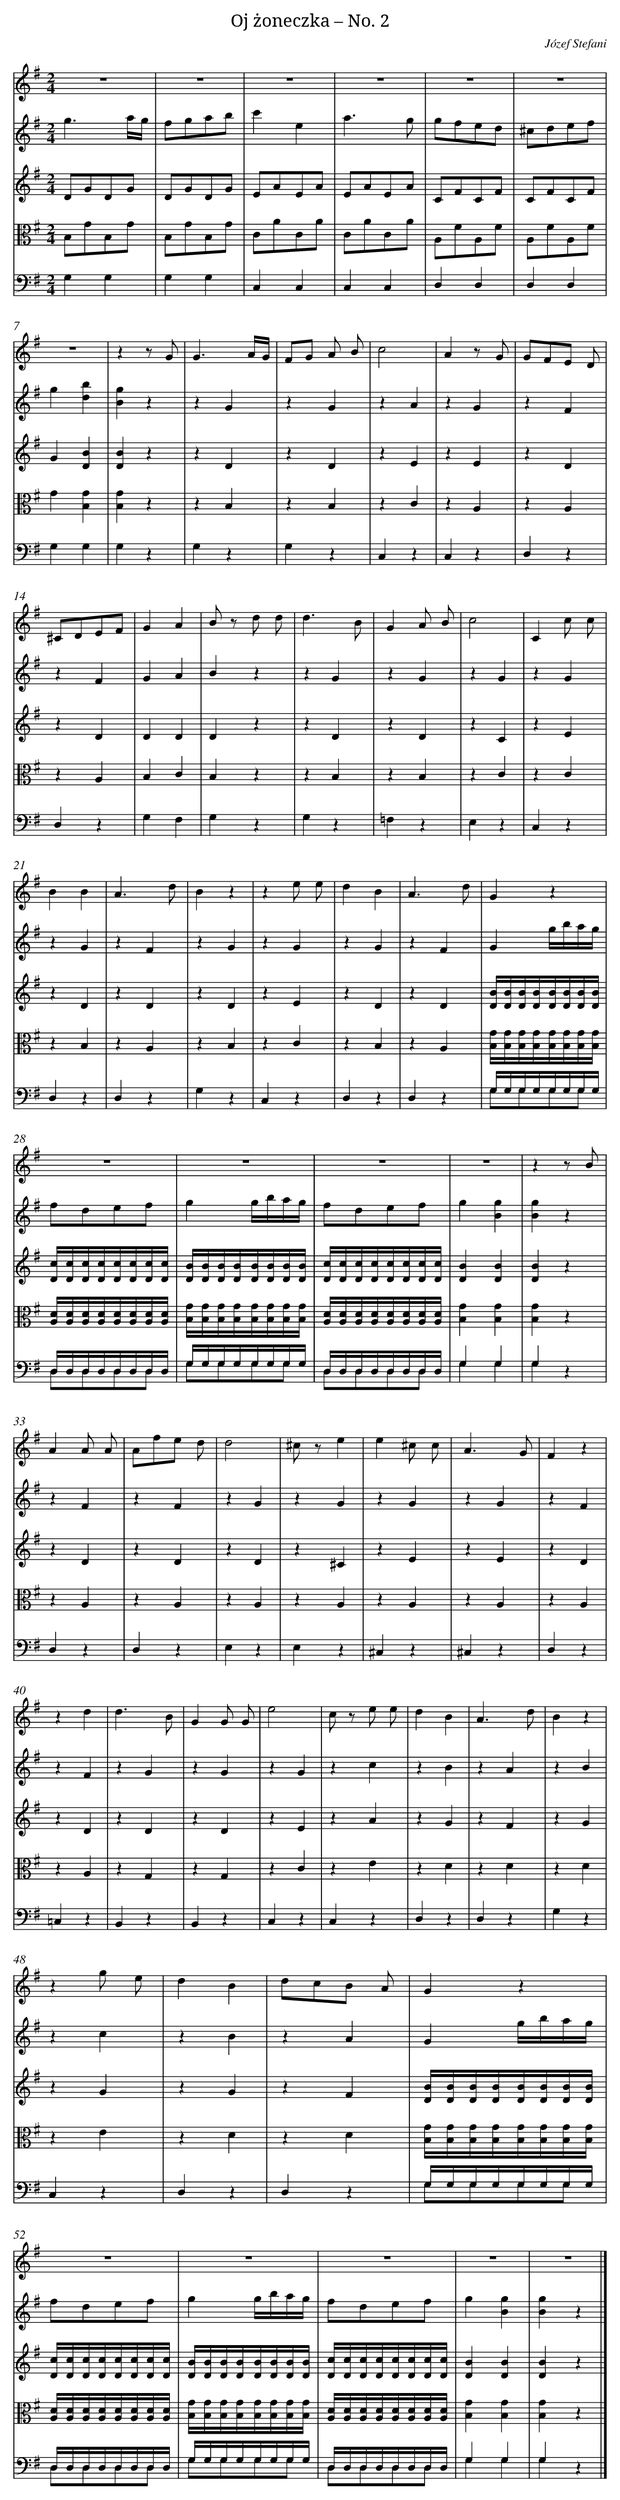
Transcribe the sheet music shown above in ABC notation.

X:1
T: Oj żoneczka – No. 2
C: Józef Stefani
L: 1/8
M: 2/4
V: 1 clef=treble
V: 2 clef=treble
V: 3 clef=treble
V: 4 clef=alto
V: 5 clef=bass
K: G
[V:1] z4 |
[V:2] g3a/g/ |
[V:3] DGDG |
[V:4] B,GB,G |
[V:5] G,2G,2 |
[V:1] z4 |
[V:2] fgab |
[V:3] DGDG |
[V:4] B,GB,G |
[V:5] G,2G,2 |
[V:1] z4 |
[V:2] c'2e2 |
[V:3] EAEA |
[V:4] CACA |
[V:5] C,2C,2 |
[V:1] z4 |
[V:2] a3g |
[V:3] EAEA |
[V:4] CACA |
[V:5] C,2C,2 |
[V:1] z4 |
[V:2] gfed |
[V:3] CFCF |
[V:4] A,FA,F |
[V:5] D,2D,2 |
[V:1] z4 |
[V:2] ^cdef |
[V:3] CFCF |
[V:4] A,FA,F |
[V:5] D,2D,2 |
[V:1] z4 |
[V:2] g2[d2b2] |
[V:3] G2[D2B2] |
[V:4] G2[B,2G2] |
[V:5] G,2G,2 |
[V:1] z2z G |
[V:2] [B2g2]z2 |
[V:3] [D2B2]z2 |
[V:4] [B,2G2]z2 |
[V:5] G,2z2 |
[V:1] G3A/G/ |
[V:2] z2G2 |
[V:3] z2D2 |
[V:4] z2B,2 |
[V:5] G,2z2 |
[V:1] FG A B |
[V:2] z2G2 |
[V:3] z2D2 |
[V:4] z2B,2 |
[V:5] G,2z2 |
[V:1] c4 |
[V:2] z2A2 |
[V:3] z2E2 |
[V:4] z2C2 |
[V:5] C,2z2 |
[V:1] A2z G |
[V:2] z2G2 |
[V:3] z2E2 |
[V:4] z2A,2 |
[V:5] C,2z2 |
[V:1] GFE D |
[V:2] z2F2 |
[V:3] z2D2 |
[V:4] z2A,2 |
[V:5] D,2z2 |
[V:1] ^CDEF |
[V:2] z2F2 |
[V:3] z2D2 |
[V:4] z2A,2 |
[V:5] D,2z2 |
[V:1] G2A2 |
[V:2] G2A2 |
[V:3] D2D2 |
[V:4] B,2C2 |
[V:5] G,2F,2 |
[V:1] B z d d |
[V:2] B2z2 |
[V:3] D2z2 |
[V:4] B,2z2 |
[V:5] G,2z2 |
[V:1] d3B |
[V:2] z2G2 |
[V:3] z2D2 |
[V:4] z2B,2 |
[V:5] G,2z2 |
[V:1] G2A B |
[V:2] z2G2 |
[V:3] z2D2 |
[V:4] z2B,2 |
[V:5] =F,2z2 |
[V:1] c4 |
[V:2] z2G2 |
[V:3] z2C2 |
[V:4] z2C2 |
[V:5] E,2z2 |
[V:1] C2c c |
[V:2] z2G2 |
[V:3] z2E2 |
[V:4] z2C2 |
[V:5] C,2z2 |
[V:1] B2B2 |
[V:2] z2G2 |
[V:3] z2D2 |
[V:4] z2B,2 |
[V:5] D,2z2 |
[V:1] A3d |
[V:2] z2F2 |
[V:3] z2D2 |
[V:4] z2A,2 |
[V:5] D,2z2 |
[V:1] B2z2 |
[V:2] z2G2 |
[V:3] z2D2 |
[V:4] z2B,2 |
[V:5] G,2z2 |
[V:1] z2e e |
[V:2] z2G2 |
[V:3] z2E2 |
[V:4] z2C2 |
[V:5] C,2z2 |
[V:1] d2B2 |
[V:2] z2G2 |
[V:3] z2D2 |
[V:4] z2B,2 |
[V:5] D,2z2 |
[V:1] A3d |
[V:2] z2F2 |
[V:3] z2D2 |
[V:4] z2A,2 |
[V:5] D,2z2 |
[V:1] G2z2 |
[V:2] G2g/b/a/g/ |
[V:3] [D/B/][D/B/][D/B/][D/B/][D/B/][D/B/][D/B/][D/B/] |
[V:4] [B,/G/][B,/G/][B,/G/][B,/G/][B,/G/][B,/G/][B,/G/][B,/G/] |
[V:5] G,/G,/G,/G,/G,/G,/G,/G,/ & G,G,G,G, |
[V:1] z4 |
[V:2] fdef |
[V:3] [D/c/][D/c/][D/c/][D/c/][D/c/][D/c/][D/c/][D/c/] |
[V:4] [A,/D/][A,/D/][A,/D/][A,/D/][A,/D/][A,/D/][A,/D/][A,/D/] |
[V:5] D,/D,/D,/D,/D,/D,/D,/D,/ & D,D,D,D, |
[V:1] z4 |
[V:2] g2g/b/a/g/ |
[V:3] [D/B/][D/B/][D/B/][D/B/][D/B/][D/B/][D/B/][D/B/] |
[V:4] [B,/G/][B,/G/][B,/G/][B,/G/][B,/G/][B,/G/][B,/G/][B,/G/] |
[V:5] G,/G,/G,/G,/G,/G,/G,/G,/ & G,G,G,G, |
[V:1] z4 |
[V:2] fdef |
[V:3] [D/c/][D/c/][D/c/][D/c/][D/c/][D/c/][D/c/][D/c/] |
[V:4] [A,/D/][A,/D/][A,/D/][A,/D/][A,/D/][A,/D/][A,/D/][A,/D/] |
[V:5] D,/D,/D,/D,/D,/D,/D,/D,/ & D,D,D,D, |
[V:1] z4 |
[V:2] g2[B2g2] |
[V:3] [D2B2][D2B2] |
[V:4] [B,2G2][B,2G2] |
[V:5] G,2G,2 & G,2G,2 |
[V:1] z2z B |
[V:2] [B2g2]z2 |
[V:3] [D2B2]z2 |
[V:4] [B,2G2]z2 |
[V:5] G,2z2 & G,2x2 |
[V:1] A2A A |
[V:2] z2F2 |
[V:3] z2D2 |
[V:4] z2A,2 |
[V:5] D,2z2 |
[V:1] Afe d |
[V:2] z2F2 |
[V:3] z2D2 |
[V:4] z2A,2 |
[V:5] D,2z2 |
[V:1] d4 |
[V:2] z2G2 |
[V:3] z2D2 |
[V:4] z2A,2 |
[V:5] E,2z2 |
[V:1] ^c ze2 |
[V:2] z2G2 |
[V:3] z2^C2 |
[V:4] z2A,2 |
[V:5] E,2z2 |
[V:1] e2^c c |
[V:2] z2G2 |
[V:3] z2E2 |
[V:4] z2A,2 |
[V:5] ^C,2z2 |
[V:1] A3G |
[V:2] z2G2 |
[V:3] z2E2 |
[V:4] z2A,2 |
[V:5] ^C,2z2 |
[V:1] F2z2 |
[V:2] z2F2 |
[V:3] z2D2 |
[V:4] z2A,2 |
[V:5] D,2z2 |
[V:1] z2d2 |
[V:2] z2F2 |
[V:3] z2D2 |
[V:4] z2A,2 |
[V:5] =C,2z2 |
[V:1] d3B |
[V:2] z2G2 |
[V:3] z2D2 |
[V:4] z2G,2 |
[V:5] B,,2z2 |
[V:1] G2G G |
[V:2] z2G2 |
[V:3] z2D2 |
[V:4] z2G,2 |
[V:5] B,,2z2 |
[V:1] e4 |
[V:2] z2G2 |
[V:3] z2E2 |
[V:4] z2C2 |
[V:5] C,2z2 |
[V:1] c z e e |
[V:2] z2c2 |
[V:3] z2A2 |
[V:4] z2E2 |
[V:5] C,2z2 |
[V:1] d2B2 |
[V:2] z2B2 |
[V:3] z2G2 |
[V:4] z2D2 |
[V:5] D,2z2 |
[V:1] A3d |
[V:2] z2A2 |
[V:3] z2F2 |
[V:4] z2D2 |
[V:5] D,2z2 |
[V:1] B2z2 |
[V:2] z2B2 |
[V:3] z2G2 |
[V:4] z2D2 |
[V:5] G,2z2 |
[V:1] z2g e |
[V:2] z2c2 |
[V:3] z2G2 |
[V:4] z2E2 |
[V:5] C,2z2 |
[V:1] d2B2 |
[V:2] z2B2 |
[V:3] z2G2 |
[V:4] z2D2 |
[V:5] D,2z2 |
[V:1] dcB A |
[V:2] z2A2 |
[V:3] z2F2 |
[V:4] z2D2 |
[V:5] D,2z2 |
[V:1] G2z2 |
[V:2] G2g/b/a/g/ |
[V:3] [D/B/][D/B/][D/B/][D/B/][D/B/][D/B/][D/B/][D/B/] |
[V:4] [B,/G/][B,/G/][B,/G/][B,/G/][B,/G/][B,/G/][B,/G/][B,/G/] |
[V:5] G,/G,/G,/G,/G,/G,/G,/G,/ & G,G,G,G, |
[V:1] z4 |
[V:2] fdef |
[V:3] [D/c/][D/c/][D/c/][D/c/][D/c/][D/c/][D/c/][D/c/] |
[V:4] [A,/D/][A,/D/][A,/D/][A,/D/][A,/D/][A,/D/][A,/D/][A,/D/] |
[V:5] D,/D,/D,/D,/D,/D,/D,/D,/ & D,D,D,D, |
[V:1] z4 |
[V:2] g2g/b/a/g/ |
[V:3] [D/B/][D/B/][D/B/][D/B/][D/B/][D/B/][D/B/][D/B/] |
[V:4] [B,/G/][B,/G/][B,/G/][B,/G/][B,/G/][B,/G/][B,/G/][B,/G/] |
[V:5] G,/G,/G,/G,/G,/G,/G,/G,/ & G,G,G,G, |
[V:1] z4 |
[V:2] fdef |
[V:3] [D/c/][D/c/][D/c/][D/c/][D/c/][D/c/][D/c/][D/c/] |
[V:4] [A,/D/][A,/D/][A,/D/][A,/D/][A,/D/][A,/D/][A,/D/][A,/D/] |
[V:5] D,/D,/D,/D,/D,/D,/D,/D,/ & D,D,D,D, |
[V:1] z4 |
[V:2] g2[B2g2] |
[V:3] [D2B2][D2B2] |
[V:4] [B,2G2][B,2G2] |
[V:5] G,2G,2 & G,2G,2 |
[V:1] z4 |]
[V:2] [B2g2]z2 |]
[V:3] [D2B2]z2 |]
[V:4] [B,2G2]z2 |]
[V:5] G,2z2 & G,2x2 |]
